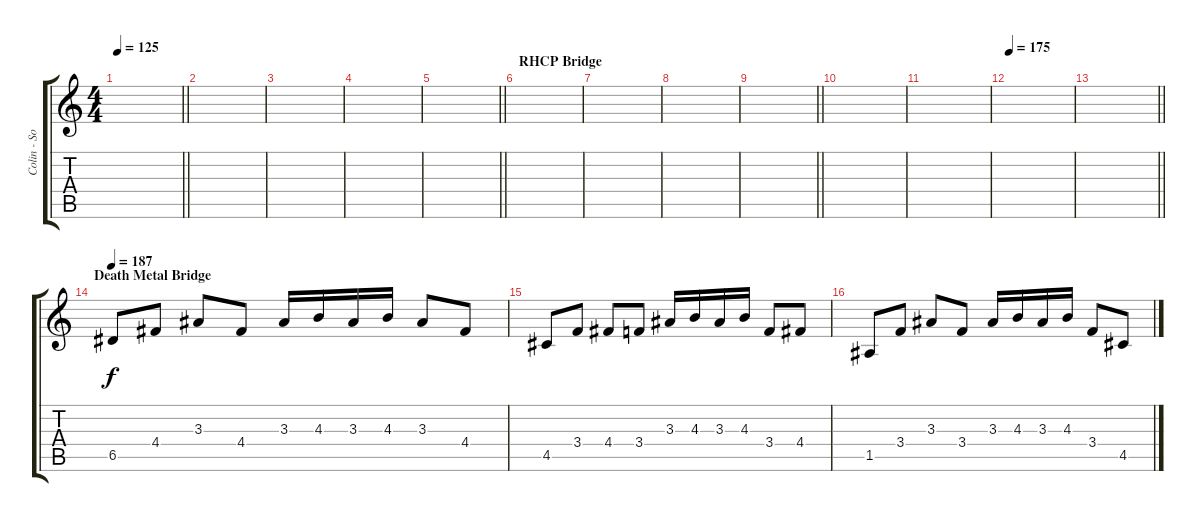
\track ("Colin - Solo Guitar" "Colin - So") {instrument distortionguitar}
\staff {score tabs}
\tuning (E4 B3 G3 D3 A2 E2) {hide}
\ts (4 4)
\tempo 125
\clef g2
\barLineRight lightlight
\ks c
|
|
|
|
\barLineRight lightlight
|
\section ("" "RHCP Bridge")
|
|
|
\barLineRight lightlight
|
|
|
\tempo 175
|
\barLineRight lightlight
|
\section ("" "Death Metal Bridge")
\tempo 187
6.5.8 4.4.8 3.3.8 4.4.8 3.3.16 4.3.16 3.3.16 4.3.16 3.3.8 4.4.8 |
4.5.8 3.4.8 4.4.8 3.4.8 3.3.16 4.3.16 3.3.16 4.3.16 3.4.8 4.4.8 |
1.5.8 3.4.8 3.3.8 3.4.8 3.3.16 4.3.16 3.3.16 4.3.16 3.4.8 4.5.8
